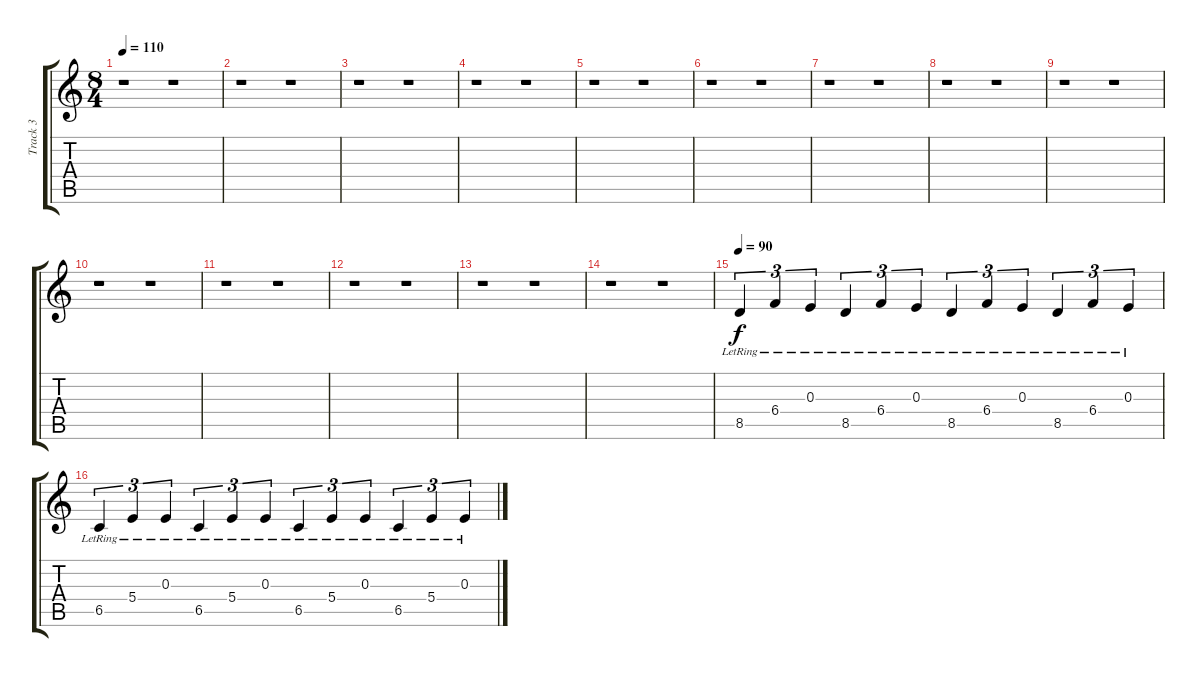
\track ("Track 3" "Track 3") {instrument electricguitarclean}
\staff {score tabs}
\tuning (Db4 Ab3 E3 B2 Gb2 Db2) {hide}
\ts (8 4)
\tempo 110
\clef g2
\ks c
r.1{dy f} r.1 |
r.1 r.1 |
r.1 r.1 |
r.1 r.1 |
r.1 r.1 |
r.1 r.1 |
r.1 r.1 |
r.1 r.1 |
r.1 r.1 |
r.1 r.1 |
r.1 r.1 |
r.1 r.1 |
r.1 r.1 |
r.1 r.1 |
\tempo 90
8.5{lr}.4{tu (3 2)} 6.4{lr}.4{tu (3 2)} 0.3{lr}.4{tu (3 2)} 8.5{lr}.4{tu (3 2)} 6.4{lr}.4{tu (3 2)} 0.3{lr}.4{tu (3 2)} 8.5{lr}.4{tu (3 2)} 6.4{lr}.4{tu (3 2)} 0.3{lr}.4{tu (3 2)} 8.5{lr}.4{tu (3 2)} 6.4{lr}.4{tu (3 2)} 0.3{lr}.4{tu (3 2)} |
6.5{lr}.4{tu (3 2)} 5.4{lr}.4{tu (3 2)} 0.3{lr}.4{tu (3 2)} 6.5{lr}.4{tu (3 2)} 5.4{lr}.4{tu (3 2)} 0.3{lr}.4{tu (3 2)} 6.5{lr}.4{tu (3 2)} 5.4{lr}.4{tu (3 2)} 0.3{lr}.4{tu (3 2)} 6.5{lr}.4{tu (3 2)} 5.4{lr}.4{tu (3 2)} 0.3{lr}.4{tu (3 2)}
